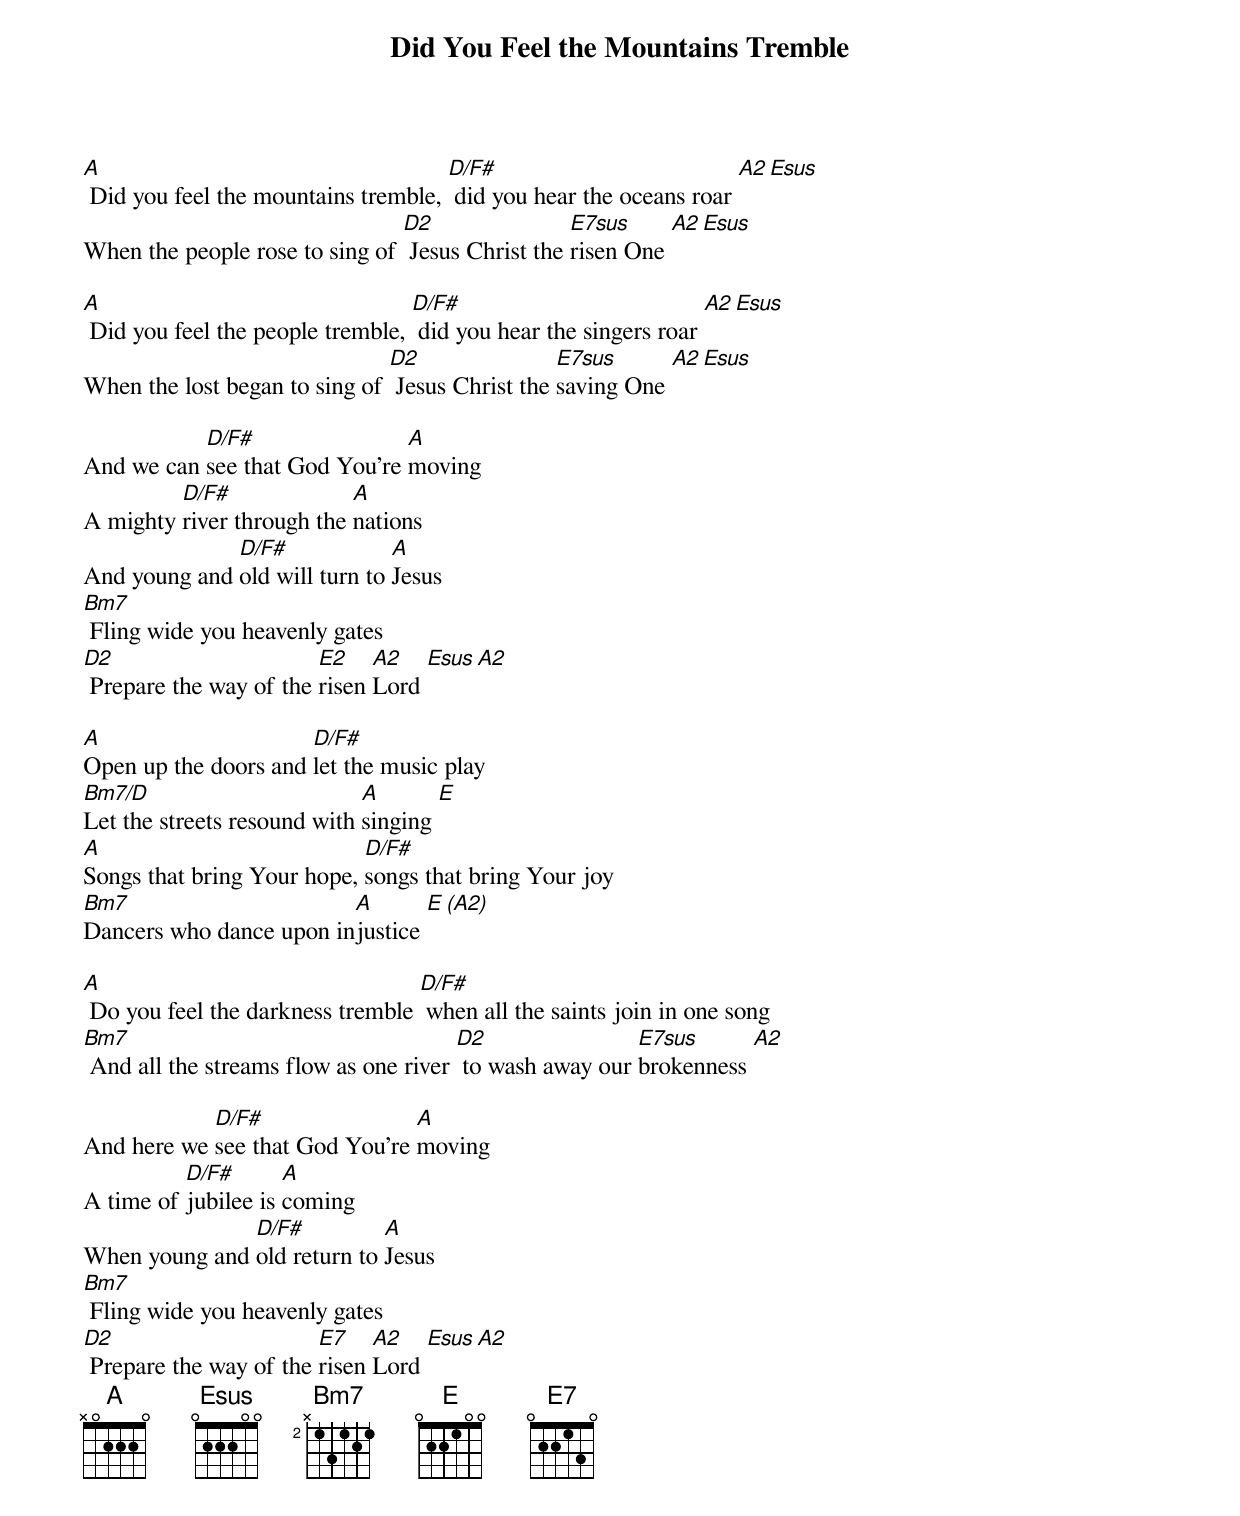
{title: Did You Feel the Mountains Tremble}
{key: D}
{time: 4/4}
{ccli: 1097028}
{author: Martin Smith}
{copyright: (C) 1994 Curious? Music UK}

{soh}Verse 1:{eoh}
[A] Did you feel the mountains tremble, [D/F#] did you hear the oceans roar [A2][Esus]
When the people rose to sing of [D2] Jesus Christ the [E7sus]risen One [A2][Esus]

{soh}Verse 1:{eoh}
[A] Did you feel the people tremble, [D/F#] did you hear the singers roar [A2][Esus]
When the lost began to sing of [D2] Jesus Christ the [E7sus]saving One [A2][Esus]

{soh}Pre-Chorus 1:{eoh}
And we can [D/F#]see that God You're [A]moving
A mighty [D/F#]river through the [A]nations
And young and [D/F#]old will turn to [A]Jesus
[Bm7] Fling wide you heavenly gates
[D2] Prepare the way of the [E2]risen [A2]Lord [Esus][A2]

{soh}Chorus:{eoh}
[A]Open up the doors and [D/F#]let the music play
[Bm7/D]Let the streets resound with [A]singing [E]
[A]Songs that bring Your hope, [D/F#]songs that bring Your joy
[Bm7]Dancers who dance upon in[A]justice [E][(A2)]

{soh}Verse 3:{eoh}
[A] Do you feel the darkness tremble [D/F#] when all the saints join in one song
[Bm7] And all the streams flow as one river [D2] to wash away our [E7sus]brokenness [A2]

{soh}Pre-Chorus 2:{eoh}
And here we [D/F#]see that God You're [A]moving
A time of [D/F#]jubilee is [A]coming
When young and [D/F#]old return to [A]Jesus
[Bm7] Fling wide you heavenly gates
[D2] Prepare the way of the [E7]risen [A2]Lord [Esus][A2]
